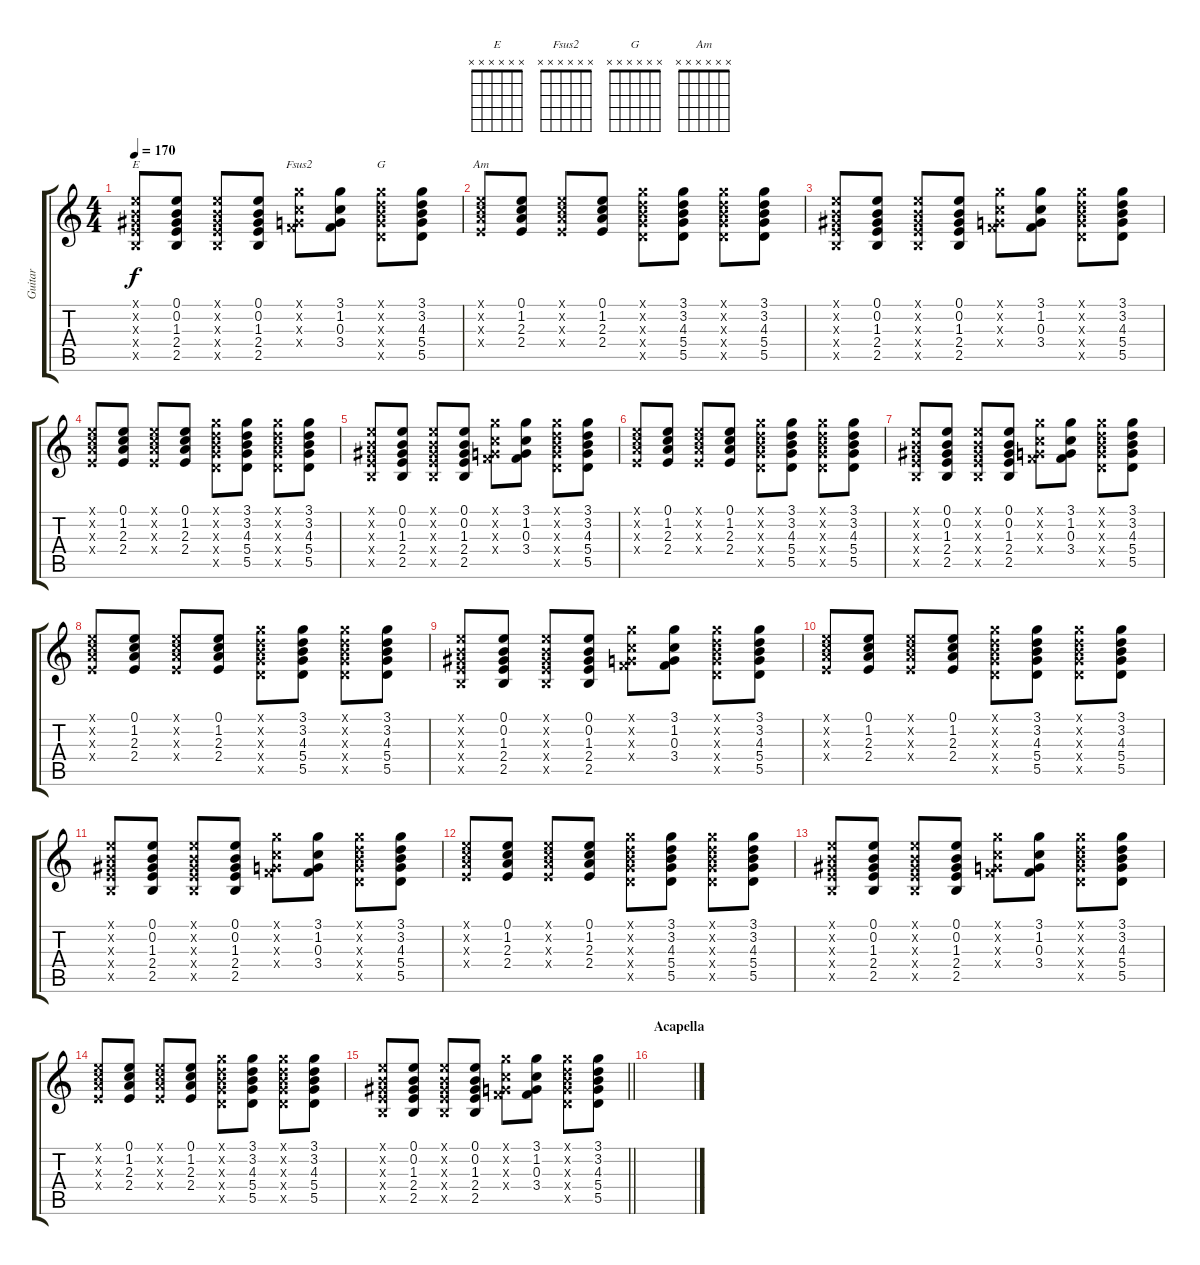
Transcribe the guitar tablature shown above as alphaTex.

\track ("Guitar" "Guitar") {instrument acousticguitarsteel}
\staff {score tabs}
\tuning (E4 B3 G3 D3 A2 E2) {hide}
\chord ("E" x x x x x x)
\chord ("Fsus2" x x x x x x)
\chord ("G" x x x x x x)
\chord ("Am" x x x x x x)
\ts (4 4)
\tempo 170
\clef g2
\ks c
(0.1{x} 0.2{x} 1.3{x} 2.4{x} 2.5{x}).8{ch "E" dy f} (0.1 0.2 1.3 2.4 2.5).8 (0.1{x} 0.2{x} 1.3{x} 2.4{x} 2.5{x}).8 (0.1 0.2 1.3 2.4 2.5).8 (3.1{x} 1.2{x} 0.3{x} 3.4{x}).8{ch "Fsus2"} (3.1 1.2 0.3 3.4).8 (3.1{x} 3.2{x} 4.3{x} 5.4{x} 5.5{x}).8{ch "G"} (3.1 3.2 4.3 5.4 5.5).8 |
(0.1{x} 1.2{x} 2.3{x} 2.4{x}).8{ch "Am"} (0.1 1.2 2.3 2.4).8 (0.1{x} 1.2{x} 2.3{x} 2.4{x}).8 (0.1 1.2 2.3 2.4).8 (3.1{x} 3.2{x} 4.3{x} 5.4{x} 5.5{x}).8 (3.1 3.2 4.3 5.4 5.5).8 (3.1{x} 3.2{x} 4.3{x} 5.4{x} 5.5{x}).8 (3.1 3.2 4.3 5.4 5.5).8 |
(0.1{x} 0.2{x} 1.3{x} 2.4{x} 2.5{x}).8 (0.1 0.2 1.3 2.4 2.5).8 (0.1{x} 0.2{x} 1.3{x} 2.4{x} 2.5{x}).8 (0.1 0.2 1.3 2.4 2.5).8 (3.1{x} 1.2{x} 0.3{x} 3.4{x}).8 (3.1 1.2 0.3 3.4).8 (3.1{x} 3.2{x} 4.3{x} 5.4{x} 5.5{x}).8 (3.1 3.2 4.3 5.4 5.5).8 |
(0.1{x} 1.2{x} 2.3{x} 2.4{x}).8 (0.1 1.2 2.3 2.4).8 (0.1{x} 1.2{x} 2.3{x} 2.4{x}).8 (0.1 1.2 2.3 2.4).8 (3.1{x} 3.2{x} 4.3{x} 5.4{x} 5.5{x}).8 (3.1 3.2 4.3 5.4 5.5).8 (3.1{x} 3.2{x} 4.3{x} 5.4{x} 5.5{x}).8 (3.1 3.2 4.3 5.4 5.5).8 |
(0.1{x} 0.2{x} 1.3{x} 2.4{x} 2.5{x}).8 (0.1 0.2 1.3 2.4 2.5).8 (0.1{x} 0.2{x} 1.3{x} 2.4{x} 2.5{x}).8 (0.1 0.2 1.3 2.4 2.5).8 (3.1{x} 1.2{x} 0.3{x} 3.4{x}).8 (3.1 1.2 0.3 3.4).8 (3.1{x} 3.2{x} 4.3{x} 5.4{x} 5.5{x}).8 (3.1 3.2 4.3 5.4 5.5).8 |
(0.1{x} 1.2{x} 2.3{x} 2.4{x}).8 (0.1 1.2 2.3 2.4).8 (0.1{x} 1.2{x} 2.3{x} 2.4{x}).8 (0.1 1.2 2.3 2.4).8 (3.1{x} 3.2{x} 4.3{x} 5.4{x} 5.5{x}).8 (3.1 3.2 4.3 5.4 5.5).8 (3.1{x} 3.2{x} 4.3{x} 5.4{x} 5.5{x}).8 (3.1 3.2 4.3 5.4 5.5).8 |
(0.1{x} 0.2{x} 1.3{x} 2.4{x} 2.5{x}).8 (0.1 0.2 1.3 2.4 2.5).8 (0.1{x} 0.2{x} 1.3{x} 2.4{x} 2.5{x}).8 (0.1 0.2 1.3 2.4 2.5).8 (3.1{x} 1.2{x} 0.3{x} 3.4{x}).8 (3.1 1.2 0.3 3.4).8 (3.1{x} 3.2{x} 4.3{x} 5.4{x} 5.5{x}).8 (3.1 3.2 4.3 5.4 5.5).8 |
(0.1{x} 1.2{x} 2.3{x} 2.4{x}).8 (0.1 1.2 2.3 2.4).8 (0.1{x} 1.2{x} 2.3{x} 2.4{x}).8 (0.1 1.2 2.3 2.4).8 (3.1{x} 3.2{x} 4.3{x} 5.4{x} 5.5{x}).8 (3.1 3.2 4.3 5.4 5.5).8 (3.1{x} 3.2{x} 4.3{x} 5.4{x} 5.5{x}).8 (3.1 3.2 4.3 5.4 5.5).8 |
(0.1{x} 0.2{x} 1.3{x} 2.4{x} 2.5{x}).8 (0.1 0.2 1.3 2.4 2.5).8 (0.1{x} 0.2{x} 1.3{x} 2.4{x} 2.5{x}).8 (0.1 0.2 1.3 2.4 2.5).8 (3.1{x} 1.2{x} 0.3{x} 3.4{x}).8 (3.1 1.2 0.3 3.4).8 (3.1{x} 3.2{x} 4.3{x} 5.4{x} 5.5{x}).8 (3.1 3.2 4.3 5.4 5.5).8 |
(0.1{x} 1.2{x} 2.3{x} 2.4{x}).8 (0.1 1.2 2.3 2.4).8 (0.1{x} 1.2{x} 2.3{x} 2.4{x}).8 (0.1 1.2 2.3 2.4).8 (3.1{x} 3.2{x} 4.3{x} 5.4{x} 5.5{x}).8 (3.1 3.2 4.3 5.4 5.5).8 (3.1{x} 3.2{x} 4.3{x} 5.4{x} 5.5{x}).8 (3.1 3.2 4.3 5.4 5.5).8 |
(0.1{x} 0.2{x} 1.3{x} 2.4{x} 2.5{x}).8 (0.1 0.2 1.3 2.4 2.5).8 (0.1{x} 0.2{x} 1.3{x} 2.4{x} 2.5{x}).8 (0.1 0.2 1.3 2.4 2.5).8 (3.1{x} 1.2{x} 0.3{x} 3.4{x}).8 (3.1 1.2 0.3 3.4).8 (3.1{x} 3.2{x} 4.3{x} 5.4{x} 5.5{x}).8 (3.1 3.2 4.3 5.4 5.5).8 |
(0.1{x} 1.2{x} 2.3{x} 2.4{x}).8 (0.1 1.2 2.3 2.4).8 (0.1{x} 1.2{x} 2.3{x} 2.4{x}).8 (0.1 1.2 2.3 2.4).8 (3.1{x} 3.2{x} 4.3{x} 5.4{x} 5.5{x}).8 (3.1 3.2 4.3 5.4 5.5).8 (3.1{x} 3.2{x} 4.3{x} 5.4{x} 5.5{x}).8 (3.1 3.2 4.3 5.4 5.5).8 |
(0.1{x} 0.2{x} 1.3{x} 2.4{x} 2.5{x}).8 (0.1 0.2 1.3 2.4 2.5).8 (0.1{x} 0.2{x} 1.3{x} 2.4{x} 2.5{x}).8 (0.1 0.2 1.3 2.4 2.5).8 (3.1{x} 1.2{x} 0.3{x} 3.4{x}).8 (3.1 1.2 0.3 3.4).8 (3.1{x} 3.2{x} 4.3{x} 5.4{x} 5.5{x}).8 (3.1 3.2 4.3 5.4 5.5).8 |
(0.1{x} 1.2{x} 2.3{x} 2.4{x}).8 (0.1 1.2 2.3 2.4).8 (0.1{x} 1.2{x} 2.3{x} 2.4{x}).8 (0.1 1.2 2.3 2.4).8 (3.1{x} 3.2{x} 4.3{x} 5.4{x} 5.5{x}).8 (3.1 3.2 4.3 5.4 5.5).8 (3.1{x} 3.2{x} 4.3{x} 5.4{x} 5.5{x}).8 (3.1 3.2 4.3 5.4 5.5).8 |
\barLineRight lightlight
(0.1{x} 0.2{x} 1.3{x} 2.4{x} 2.5{x}).8 (0.1 0.2 1.3 2.4 2.5).8 (0.1{x} 0.2{x} 1.3{x} 2.4{x} 2.5{x}).8 (0.1 0.2 1.3 2.4 2.5).8 (3.1{x} 1.2{x} 0.3{x} 3.4{x}).8 (3.1 1.2 0.3 3.4).8 (3.1{x} 3.2{x} 4.3{x} 5.4{x} 5.5{x}).8 (3.1 3.2 4.3 5.4 5.5).8 |
\section ("" "Acapella")
